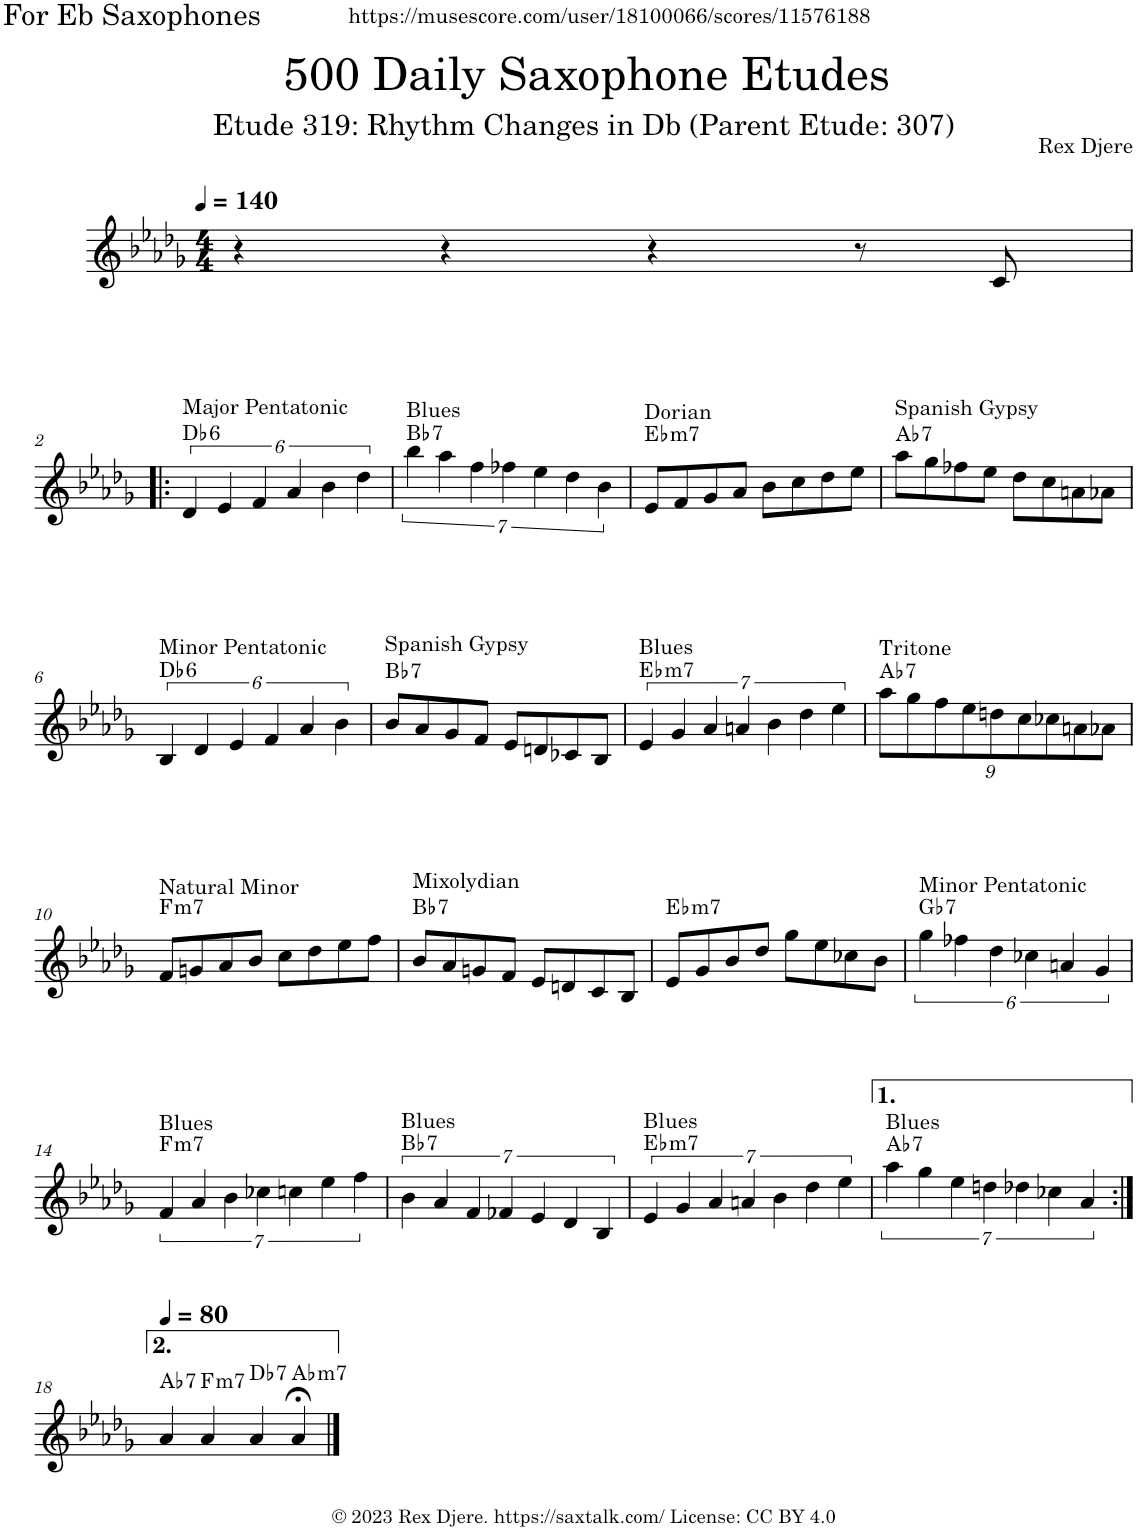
**kern	**harte
*part1	*part1
*staff1	*
*I"Alto Saxophone	*
*I'A. Sax.	*
*clefG2	*
*Trd5c9	*
*k[b-e-a-d-g-]	*
*M4/4	*
*MM140	*
=1	=1
4r	.
4r	.
4r	.
8r	.
8c/	.
!!LO:LB:g=z
=2!|:	=2!|:
!LO:TX:a:t=Major Pentatonic	!LO:H:kt=6
6d-/	Db:maj6
6e-/	.
6f/	.
6a-/	.
6b-\	.
6dd-\	.
=3	=3
!LO:TX:a:t=Blues	!LO:H:kt=7
7bb-\	Bb:7
7aa-\	.
7ff\	.
7ff-X\	.
7ee-\	.
7dd-\	.
7b-\	.
=4	=4
!LO:TX:a:t=Dorian	!LO:H:kt=m7
8e-/L	Eb:min7
8f/	.
8g-/	.
8a-/J	.
8b-\L	.
8cc\	.
8dd-\	.
8ee-\J	.
=5	=5
!LO:TX:a:t=Spanish Gypsy	!LO:H:kt=7
8aa-\L	Ab:7
8gg-\	.
8ff-X\	.
8ee-\J	.
8dd-\L	.
8cc\	.
8an\	.
8a-X\J	.
!!LO:LB:g=z
=6	=6
!LO:TX:a:t=Minor Pentatonic	!LO:H:kt=6
6B-/	Db:maj6
6d-/	.
6e-/	.
6f/	.
6a-/	.
6b-\	.
=7	=7
!LO:TX:a:t=Spanish Gypsy	!LO:H:kt=7
8b-/L	Bb:7
8a-/	.
8g-/	.
8f/J	.
8e-/L	.
8dn/	.
8c-X/	.
8B-/J	.
=8	=8
!LO:TX:a:t=Blues	!LO:H:kt=m7
7e-/	Eb:min7
7g-/	.
7a-/	.
7an/	.
7b-\	.
7dd-\	.
7ee-\	.
=9	=9
*Xbrackettup	*
!LO:TX:a:t=Tritone	!LO:H:kt=7
9aa-\L	Ab:7
9gg-\	.
9ff\	.
9ee-\	.
9ddn\	.
9cc\	.
9cc-X\	.
9an\	.
9a-X\J	.
!!LO:LB:g=z
=10	=10
!LO:TX:a:t=Natural Minor	!LO:H:kt=m7
8f/L	F:min7
8gn/	.
8a-/	.
8b-/J	.
8cc\L	.
8dd-\	.
8ee-\	.
8ff\J	.
=11	=11
!LO:TX:a:t=Mixolydian	!LO:H:kt=7
8b-/L	Bb:7
8a-/	.
8gn/	.
8f/J	.
8e-/L	.
8dn/	.
8c/	.
8B-/J	.
=12	=12
!	!LO:H:kt=m7
8e-/L	Eb:min7
8g-/	.
8b-/	.
8dd-/J	.
8gg-\L	.
8ee-\	.
8cc-X\	.
8b-\J	.
=13	=13
*brackettup	*
!LO:TX:a:t=Minor Pentatonic	!LO:H:kt=7
6gg-\	Gb:7
6ff-X\	.
6dd-\	.
6cc-X\	.
6an/	.
6g-/	.
!!LO:LB:g=z
=14	=14
!LO:TX:a:t=Blues	!LO:H:kt=m7
7f/	F:min7
7a-/	.
7b-\	.
7cc-X\	.
7ccn\	.
7ee-\	.
7ff\	.
=15	=15
!LO:TX:a:t=Blues	!LO:H:kt=7
7b-\	Bb:7
7a-/	.
7f/	.
7f-X/	.
7e-/	.
7d-/	.
7B-/	.
=16	=16
!LO:TX:a:t=Blues	!LO:H:kt=m7
7e-/	Eb:min7
7g-/	.
7a-/	.
7an/	.
7b-\	.
7dd-\	.
7ee-\	.
=17	=17
!LO:TX:a:t=Blues	!LO:H:kt=7
7aa-\	Ab:7
7gg-\	.
7ee-\	.
7ddn\	.
7dd-X\	.
7cc-X\	.
7a-/	.
!!LO:LB:g=z
=18:|!	=18:|!
*MM80	*
!	!LO:H:kt=7
4a-/	Ab:7
!	!LO:H:kt=m7
4a-/	F:min7
!	!LO:H:kt=7
4a-/	Db:7
!	!LO:H:kt=m7
4a-;</	Ab:min7
==	==
*-	*-
